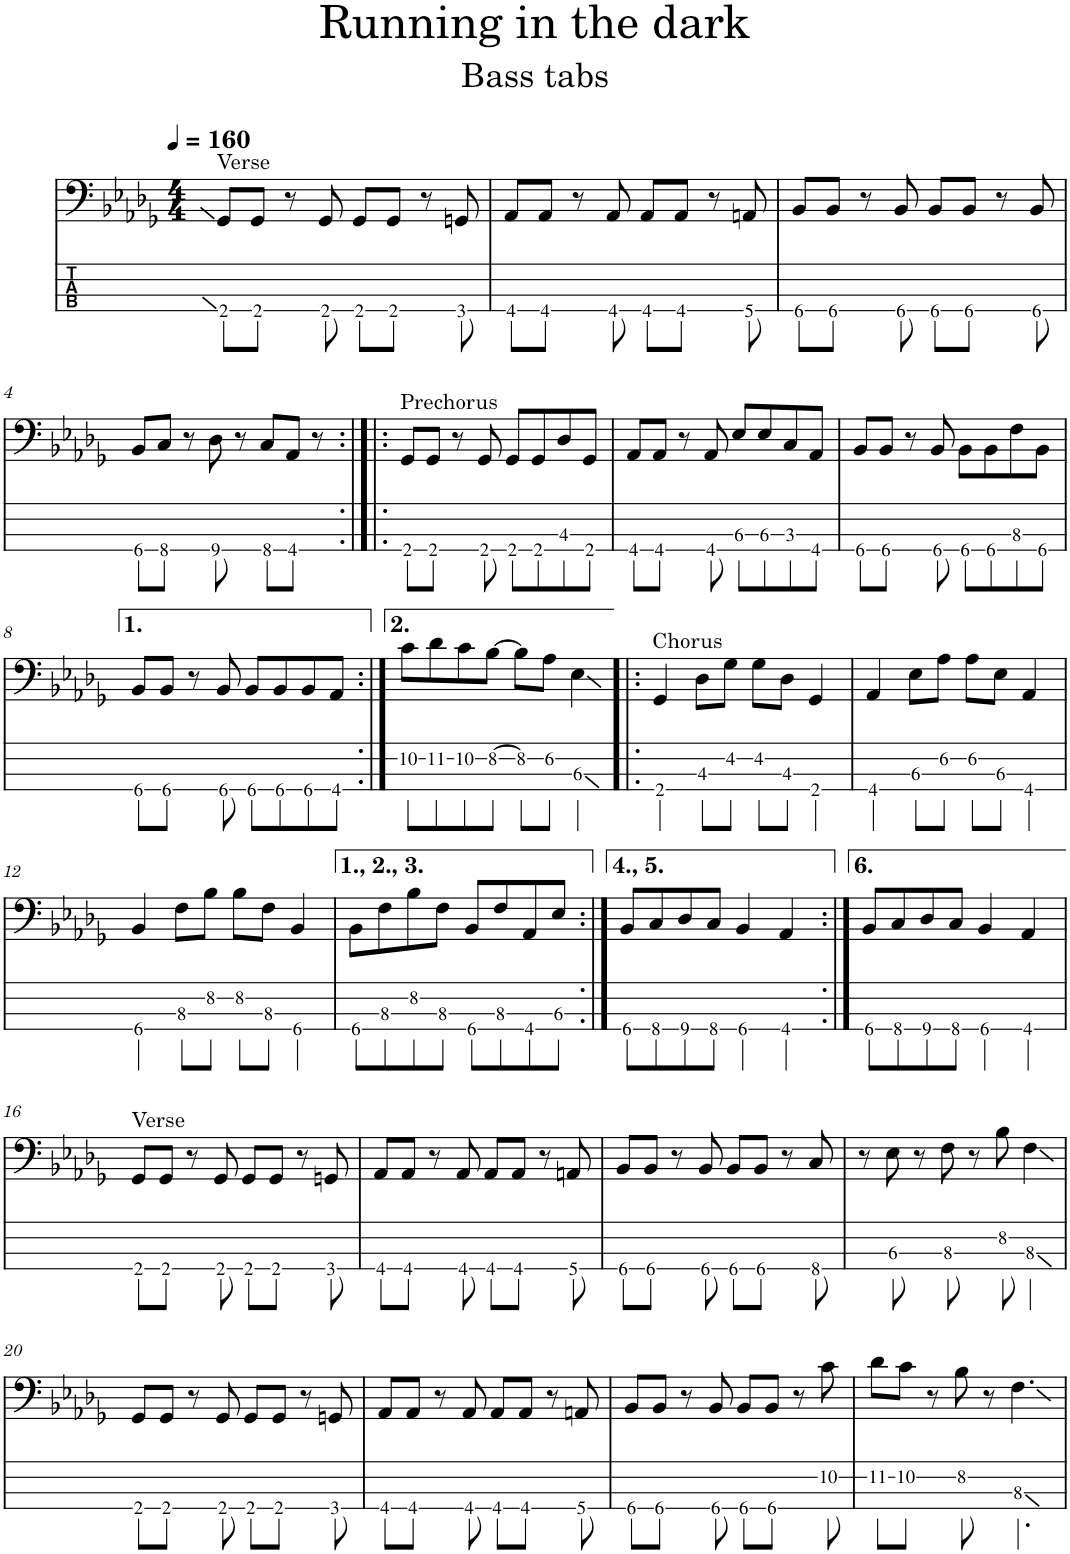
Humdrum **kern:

**kern	**kern
*part1	*part1
*staff2	*staff1
*I"Bass Guitar	*
*I'B. Guit.	*
*stria4	*
*	*clefF4
*Trd7c12	*Trd7c12
*k[b-e-a-d-g-]	*k[b-e-a-d-g-]
*M4/4	*M4/4
*MM160	*MM160
=1	=1
!	!LO:TX:a:t=Verse
8GG-\L	8GG-/L
8GG-\J	8GG-/J
8r	8r
8GG-\	8GG-/
8GG-\L	8GG-/L
8GG-\J	8GG-/J
8r	8r
8GG\	8GGn/
=2	=2
8AA-\L	8AA-/L
8AA-\J	8AA-/J
8r	8r
8AA-\	8AA-/
8AA-\L	8AA-/L
8AA-\J	8AA-/J
8r	8r
8AA\	8AAn/
=3	=3
8BB-\L	8BB-/L
8BB-\J	8BB-/J
8r	8r
8BB-\	8BB-/
8BB-\L	8BB-/L
8BB-\J	8BB-/J
8r	8r
8BB-\	8BB-/
!!LO:LB:g=z
=4	=4
8BB-\L	8BB-/L
8C\J	8C/J
8r	8r
8D-\	8D-\
8r	8r
8C\L	8C/L
8AA-\J	8AA-/J
8r	8r
=5:|!|:	=5:|!|:
!	!LO:TX:a:t=Prechorus
8GG-\L	8GG-/L
8GG-\J	8GG-/J
8r	8r
8GG-\	8GG-/
8GG-\L	8GG-/L
8GG-\	8GG-/
8D-\	8D-/
8GG-\J	8GG-/J
=6	=6
8AA-\L	8AA-/L
8AA-\J	8AA-/J
8r	8r
8AA-\	8AA-/
8E-\L	8E-/L
8E-\	8E-/
8C\	8C/
8AA-\J	8AA-/J
=7	=7
8BB-\L	8BB-/L
8BB-\J	8BB-/J
8r	8r
8BB-\	8BB-/
8BB-\L	8BB-\L
8BB-\	8BB-\
8F\	8F\
8BB-\J	8BB-\J
!!LO:LB:g=z
=8	=8
8BB-\L	8BB-/L
8BB-\J	8BB-/J
8r	8r
8BB-\	8BB-/
8BB-\L	8BB-/L
8BB-\	8BB-/
8BB-\	8BB-/
8AA-\J	8AA-/J
=9:|!	=9:|!
8c\L	8c\L
8d-\	8d-\
8c\	8c\
[8B-\J	[8B-\J
8B-\L]	8B-\L]
8A-\J	8A-\J
4E-\	4E-\
=10!|:	=10!|:
!	!LO:TX:a:t=Chorus
4GG-\	4GG-/
8D-\L	8D-\L
8G-\J	8G-\J
8G-\L	8G-\L
8D-\J	8D-\J
4GG-\	4GG-/
=11	=11
4AA-\	4AA-/
8E-\L	8E-\L
8A-\J	8A-\J
8A-\L	8A-\L
8E-\J	8E-\J
4AA-\	4AA-/
!!LO:LB:g=z
=12	=12
4BB-\	4BB-/
8F\L	8F\L
8B-\J	8B-\J
8B-\L	8B-\L
8F\J	8F\J
4BB-\	4BB-/
=13	=13
8BB-\L	8BB-\L
8F\	8F\
8B-\	8B-\
8F\J	8F\J
8BB-\L	8BB-/L
8F\	8F/
8AA-\	8AA-/
8E-\J	8E-/J
=14:|!	=14:|!
8BB-\L	8BB-/L
8C\	8C/
8D-\	8D-/
8C\J	8C/J
4BB-\	4BB-/
4AA-\	4AA-/
=15:|!	=15:|!
8BB-\L	8BB-/L
8C\	8C/
8D-\	8D-/
8C\J	8C/J
4BB-\	4BB-/
4AA-\	4AA-/
!!LO:LB:g=z
=16	=16
!	!LO:TX:a:t=Verse
8GG-\L	8GG-/L
8GG-\J	8GG-/J
8r	8r
8GG-\	8GG-/
8GG-\L	8GG-/L
8GG-\J	8GG-/J
8r	8r
8GGn\	8GGn/
=17	=17
8AA-\L	8AA-/L
8AA-\J	8AA-/J
8r	8r
8AA-\	8AA-/
8AA-\L	8AA-/L
8AA-\J	8AA-/J
8r	8r
8AAn\	8AAn/
=18	=18
8BB-\L	8BB-/L
8BB-\J	8BB-/J
8r	8r
8BB-\	8BB-/
8BB-\L	8BB-/L
8BB-\J	8BB-/J
8r	8r
8C\	8C/
=19	=19
8r	8r
8E-\	8E-\
8r	8r
8F\	8F\
8r	8r
8B-\	8B-\
4F\	4F\
!!LO:LB:g=z
=20	=20
8GG-\L	8GG-/L
8GG-\J	8GG-/J
8r	8r
8GG-\	8GG-/
8GG-\L	8GG-/L
8GG-\J	8GG-/J
8r	8r
8GGn\	8GGn/
=21	=21
8AA-\L	8AA-/L
8AA-\J	8AA-/J
8r	8r
8AA-\	8AA-/
8AA-\L	8AA-/L
8AA-\J	8AA-/J
8r	8r
8AAn\	8AAn/
=22	=22
8BB-\L	8BB-/L
8BB-\J	8BB-/J
8r	8r
8BB-\	8BB-/
8BB-\L	8BB-/L
8BB-\J	8BB-/J
8r	8r
8c\	8c\
=23	=23
8d-\L	8d-\L
8c\J	8c\J
8r	8r
8B-\	8B-\
8r	8r
4.F\	4.F\
=	=
*-	*-
